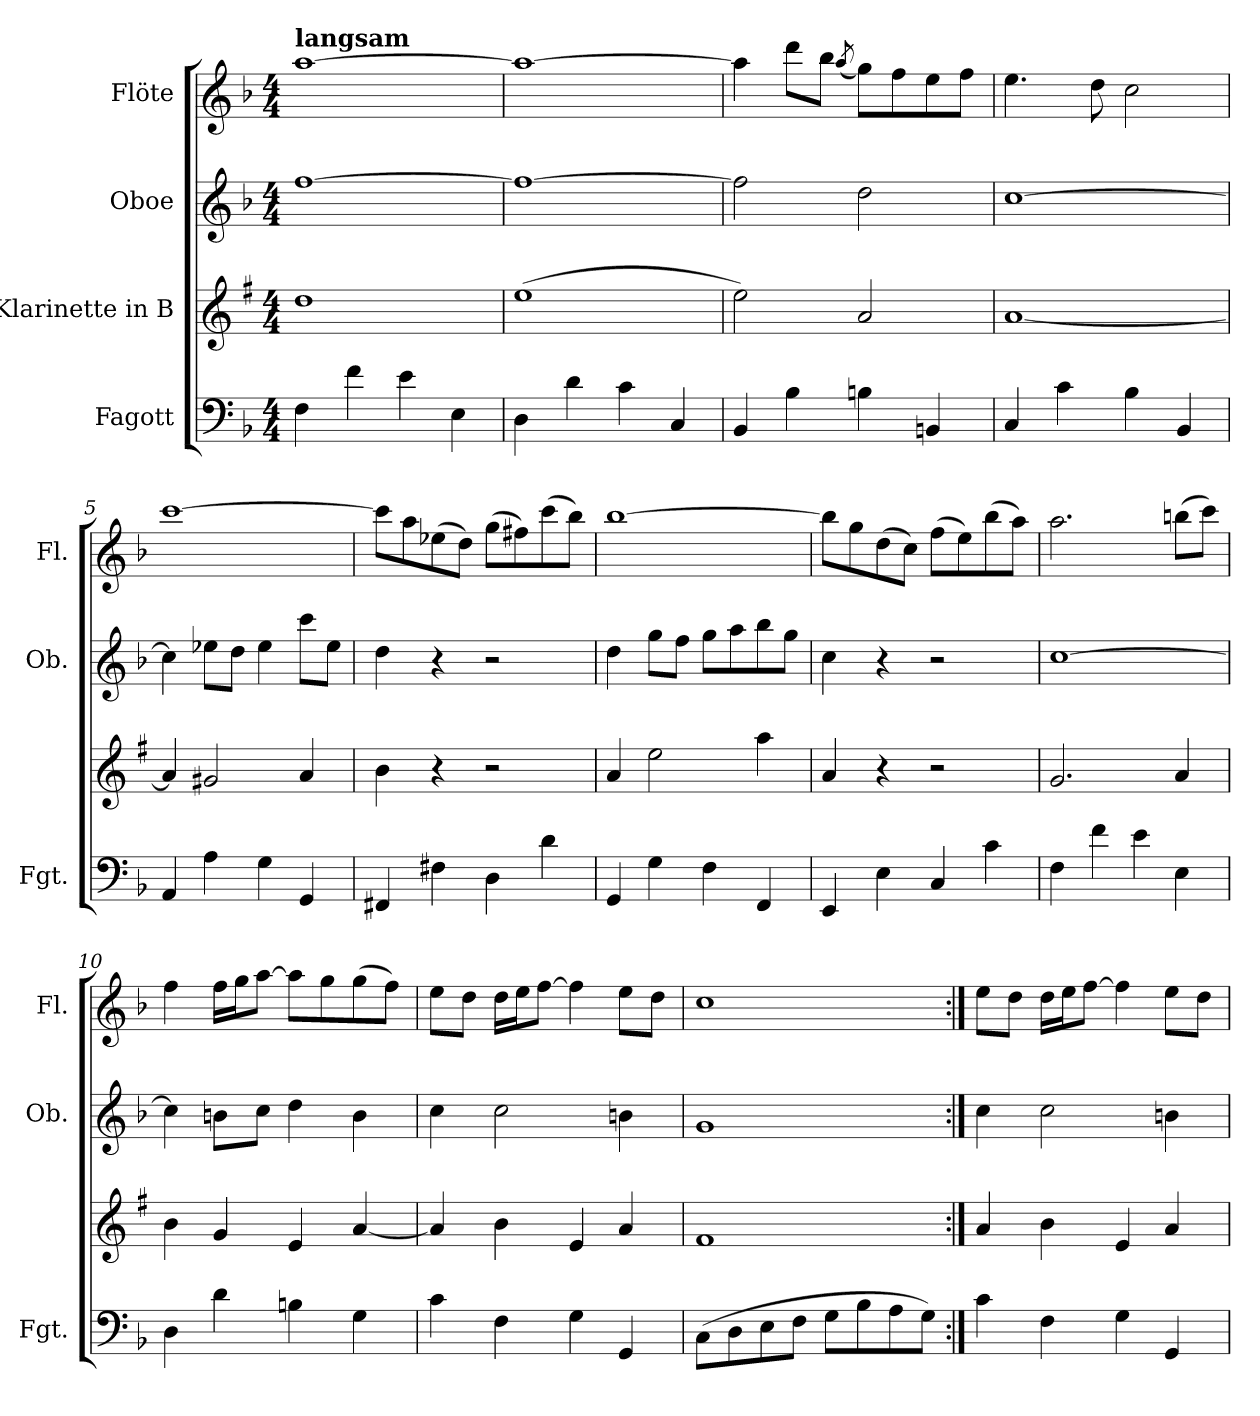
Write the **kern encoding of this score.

**kern	**kern	**kern	**kern
*part4	*part3	*part2	*part1
*staff4	*staff3	*staff2	*staff1
*I"Fagott	*I"Klarinette in B	*I"Oboe	*I"Flöte
*I'Fgt.	*	*I'Ob.	*I'Fl.
*clefF4	*clefG2	*clefG2	*clefG2
*	*ITrd1c2	*	*
*k[b-]	*k[b-]	*k[b-]	*k[b-]
*M4/4	*M4/4	*M4/4	*M4/4
*MM62	*MM62	*MM62	*MM62
=1	=1	=1	=1
!	!	!	!LO:TX:a:B:t=langsam
4F\	1cc	[1ff	[1aa
4f\	.	.	.
4e\	.	.	.
4E\	.	.	.
=2	=2	=2	=2
4D\	(>1dd	1ff_	1aa_
4d\	.	.	.
4c\	.	.	.
4C/	.	.	.
=3	=3	=3	=3
4BB-/	2dd\)	2ff\]	4aa\]
4B-\	.	.	8ddd\L
.	.	.	8bb-\J
.	.	.	(<8qaa/
4Bn\	2g/	2dd\	8gg\L)
.	.	.	8ff\
4BBn/	.	.	8ee\
.	.	.	8ff\J
=4	=4	=4	=4
4C/	[1g	[1cc	4.ee\
4c\	.	.	.
.	.	.	8dd\
4B-\	.	.	2cc\
4BB-/	.	.	.
=5	=5	=5	=5
4AA/	4g/]	4cc\]	[1ccc
4A\	2f#X/	8ee-X\L	.
.	.	8dd\J	.
4G\	.	4ee-\	.
4GG/	4g/	8ccc\L	.
.	.	8ee-\J	.
=6	=6	=6	=6
4FF#X/	4a\	4dd\	8ccc\L]
.	.	.	8aa\
4F#X\	4r	4r	(>8ee-X\
.	.	.	8dd\J)
4D\	2r	2r	(>8gg\L
.	.	.	8ff#X\)
4d\	.	.	(>8ccc\
.	.	.	8bb-\J)
=7	=7	=7	=7
4GG/	4g/	4dd\	[1bb-
4G\	2dd\	8gg\L	.
.	.	8ff\J	.
4F\	.	8gg\L	.
.	.	8aa\	.
4FF/	4gg\	8bb-\	.
.	.	8gg\J	.
=8	=8	=8	=8
4EE/	4g/	4cc\	8bb-\L]
.	.	.	8gg\
4E\	4r	4r	(>8dd\
.	.	.	8cc\J)
4C/	2r	2r	(>8ff\L
.	.	.	8ee\)
4c\	.	.	(>8bb-\
.	.	.	8aa\J)
!!LO:LB:g=z
=9	=9	=9	=9
4F\	2.f/	[1cc	2.aa\
4f\	.	.	.
4e\	.	.	.
4E\	4g/	.	(>8bbn\L
.	.	.	8ccc\J)
=10	=10	=10	=10
4D\	4a\	4cc\]	4ff\
4d\	4f/	8bn\L	16ff\LL
.	.	.	16gg\J
.	.	8cc\J	[8aa\J
4Bn\	4d/	4dd\	8aa\L]
.	.	.	8gg\
4G\	[4g/	4b\	(>8gg\
.	.	.	8ff\J)
=11	=11	=11	=11
4c\	4g/]	4cc\	8ee\L
.	.	.	8dd\J
4F\	4a\	2cc\	16dd\LL
.	.	.	16ee\J
.	.	.	[8ff\J
4G\	4d/	.	4ff\]
4GG/	4g/	4bn\	8ee\L
.	.	.	8dd\J
=12	=12	=12	=12
(>8C\L	1e	1g	1cc
8D\	.	.	.
8E\	.	.	.
8F\J	.	.	.
8G\L	.	.	.
8B-\	.	.	.
8A\	.	.	.
8G\J)	.	.	.
=13:|!	=13:|!	=13:|!	=13:|!
4c\	4g/	4cc\	8ee\L
.	.	.	8dd\J
4F\	4a\	2cc\	16dd\LL
.	.	.	16ee\J
.	.	.	[8ff\J
4G\	4d/	.	4ff\]
4GG/	4g/	4bn\	8ee\L
.	.	.	8dd\J
=	=	=	=
*-	*-	*-	*-
